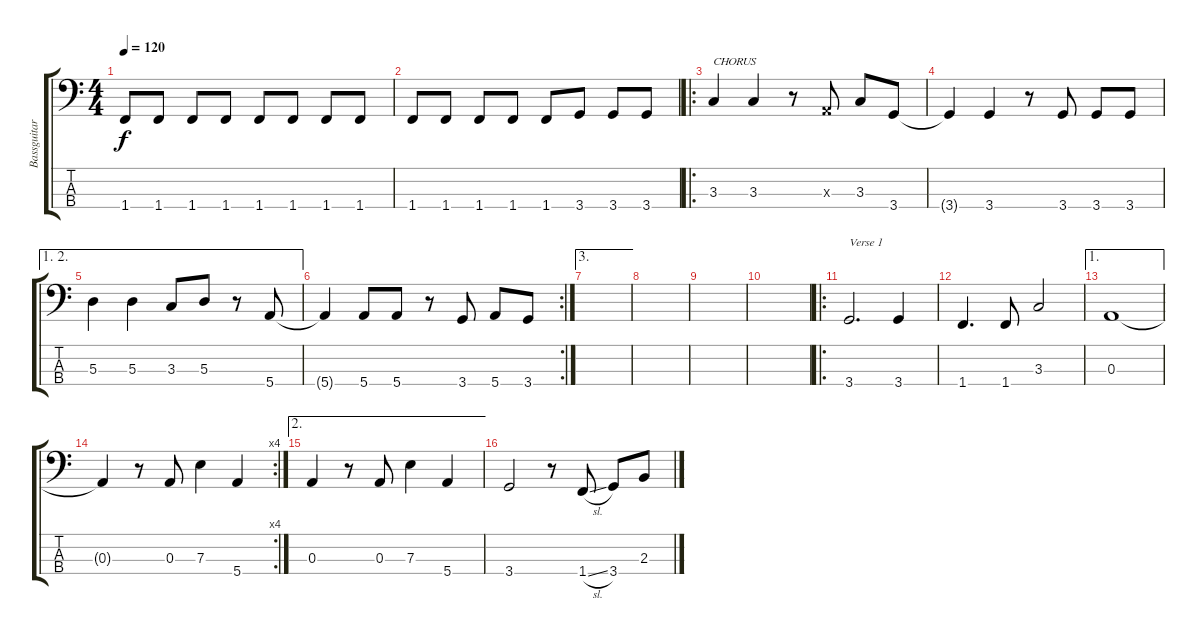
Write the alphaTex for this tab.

\track ("Bassguitar" "Bassguitar") {instrument electricbassfinger bank 177}
\staff {score tabs}
\tuning (G2 D2 A1 E1) {hide}
\ts (4 4)
\tempo 120
\clef f4
\ks c
1.4.8{dy f} 1.4.8 1.4.8 1.4.8 1.4.8 1.4.8 1.4.8 1.4.8 |
1.4.8 1.4.8 1.4.8 1.4.8 1.4.8 3.4.8 3.4.8 3.4.8 |
\ro
3.3.4{txt "CHORUS"} 3.3.4 r.8 0.3{x}.8 3.3.8 3.4.8 |
3.4{t}.4 3.4.4 r.8 3.4.8 3.4.8 3.4.8 |
\ae (1 2)
5.3.4 5.3.4 3.3.8 5.3.8 r.8 5.4.8 |
\rc 2
5.4{t}.4 5.4.8 5.4.8 r.8 3.4.8 5.4.8 3.4.8 |
\ae 3
|
|
|
|
\ro
3.4.2{d txt "Verse 1"} 3.4.4 |
1.4.4{d} 1.4.8 3.3.2 |
\ae 1
0.3.1 |
\rc 4
0.3{t}.4 r.8 0.3.8 7.3.4 5.4.4 |
\ae 2
0.3.4 r.8 0.3.8 7.3.4 5.4.4 |
3.4.2 r.8 1.4{sl}.8 3.4.8 2.3.8
